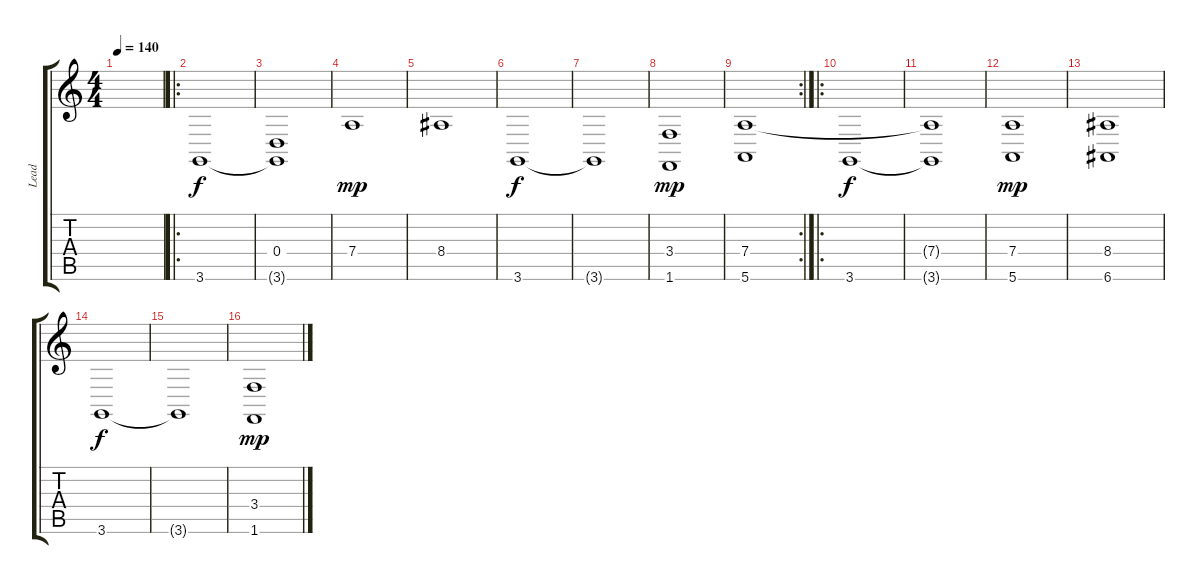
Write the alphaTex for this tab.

\track ("Lead" "Lead") {instrument lead5charang}
\staff {score tabs}
\tuning (E4 B3 G3 D3 A2 E2) {hide}
\ts (4 4)
\tempo 140
\clef g2
\ks c
|
\ro
3.6.1 |
(0.4 3.6{t}).1 |
7.4.1{dy mp} |
8.4.1 |
3.6.1{dy f} |
3.6{t}.1 |
(3.4 1.6).1{dy mp} |
\rc 2
(7.4 5.6).1 |
\ro
3.6.1{dy f} |
(7.4{t} 3.6{t}).1 |
(7.4 5.6).1{dy mp} |
(8.4 6.6).1 |
3.6.1{dy f} |
3.6{t}.1 |
(3.4 1.6).1{dy mp}
